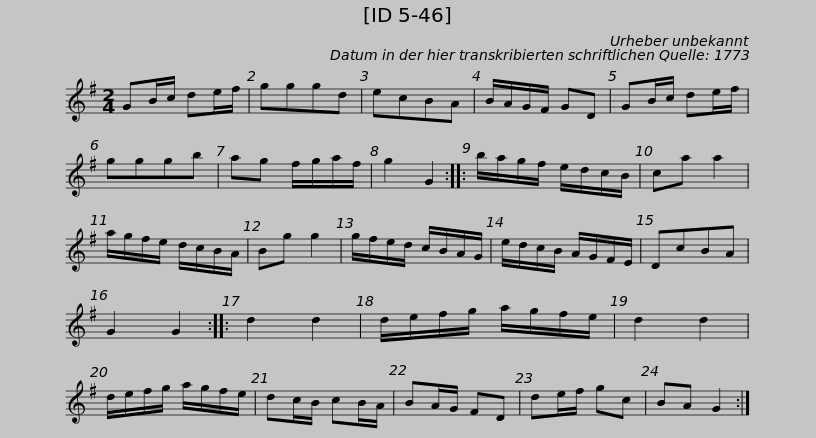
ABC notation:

X:1
L:1/8
M:2/4
I:linebreak $
K:G
V:1 treble
V:1
 GB/c/ de/f/ | gggd | ecBA | B/A/G/F/ GD | GB/c/ de/f/ | %5
 gggb | ag f/g/a/f/ | g2 G2 ::$ b/a/g/f/ e/d/c/B/ | ca a2 | %10
 a/g/f/e/ d/c/B/A/ | Bg g2 | g/f/e/d/ c/B/A/G/ | e/d/c/B/ A/G/F/E/ | DcBA | %15
 G2 G2 ::$ d2 d2 | d/e/f/g/ a/g/f/e/ | d2 d2 | d/e/f/g/ a/g/f/e/ | %20
 dc/B/ cB/A/ | BA/G/ FD | de/f/ gc | BA G2 :| %24
